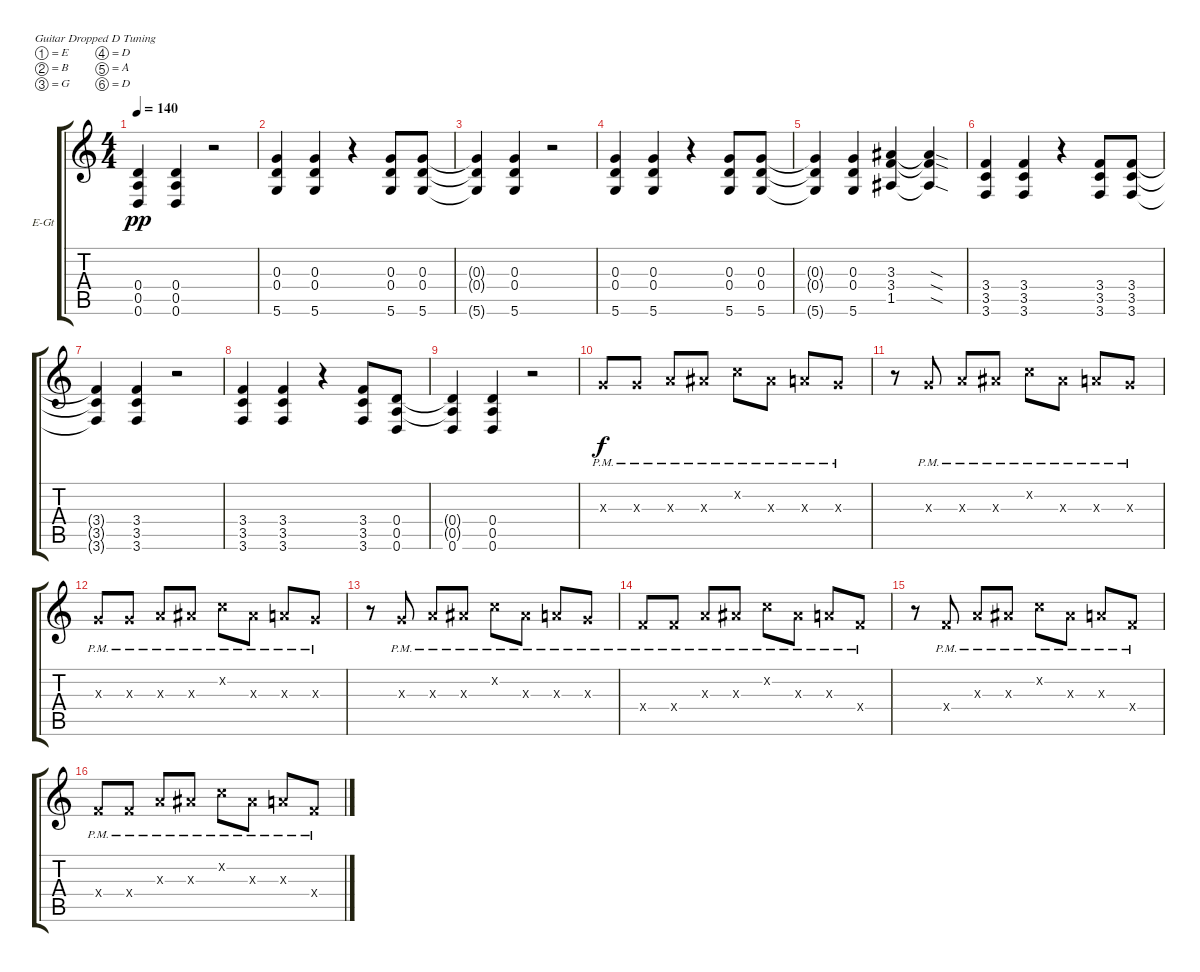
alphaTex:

\defaultSystemsLayout 4
\bracketExtendMode groupsimilarinstruments
\firstSystemTrackNameOrientation horizontal
\otherSystemsTrackNameOrientation horizontal
\track ("Electric Guitar" "E-Gt") {instrument distortionguitar}
\staff {score tabs}
\tuning (E4 B3 G3 D3 A2 D2)
\ts (4 4)
\tempo 140
\clef g2
\scale
0.333333
\ks c
(0.4{t} 0.5{t} 0.6).4{dy pp} (0.4 0.5 0.6).4 r.2 |
\scale
0.333333 (0.3 0.4 5.6).4 (0.3 0.4 5.6).4 r.4 (0.3 0.4 5.6).8 (0.3 0.4 5.6).8 |
\scale
0.333333 (0.3{t} 0.4{t} 5.6{t}).4 (0.3 0.4 5.6).4 r.2 |
\scale
0.333333 (0.3 0.4 5.6).4 (0.3 0.4 5.6).4 r.4 (0.3 0.4 5.6).8 (0.3 0.4 5.6).8 |
\scale
0.333333 (0.3{t} 0.4{t} 5.6{t}).4 (0.3 0.4 5.6).4 (3.3 3.4 1.5).4 (3.3{sod t} 3.4{sod t} 1.5{sod t}).4 |
\scale
0.333333 (3.4 3.5 3.6).4 (3.4 3.5 3.6).4 r.4 (3.4 3.5 3.6).8 (3.4 3.5 3.6).8 |
\scale
0.333333 (3.4{t} 3.5{t} 3.6{t}).4 (3.4 3.5 3.6).4 r.2 |
\scale
0.333333 (3.4 3.5 3.6).4 (3.4 3.5 3.6).4 r.4 (3.4 3.5 3.6).8 (0.4 0.5 0.6).8 |
\scale
0.333333 (0.4{t} 0.5{t} 0.6).4 (0.4 0.5 0.6).4 r.2 |
\scale
0.333333 0.3{pm x}.8{dy f} 0.3{pm x}.8 2.3{pm x}.8 3.3{pm x}.8 1.2{pm x}.8 3.3{pm x}.8 2.3{pm x}.8 0.3{pm x}.8 |
\scale
0.333333 r.8 0.3{pm x}.8 2.3{pm x}.8 3.3{pm x}.8 1.2{pm x}.8 3.3{pm x}.8 2.3{pm x}.8 0.3{pm x}.8 |
\scale
0.333333 0.3{pm x}.8 0.3{pm x}.8 2.3{pm x}.8 3.3{pm x}.8 1.2{pm x}.8 3.3{pm x}.8 2.3{pm x}.8 0.3{pm x}.8 |
\scale
0.333333 r.8 0.3{pm x}.8 2.3{pm x}.8 3.3{pm x}.8 1.2{pm x}.8 3.3{pm x}.8 2.3{pm x}.8 0.3{pm x}.8 |
\scale
0.333333 3.4{pm x}.8 3.4{pm x}.8 2.3{pm x}.8 3.3{pm x}.8 1.2{pm x}.8 3.3{pm x}.8 2.3{pm x}.8 3.4{pm x}.8 |
\scale
0.333333 r.8 3.4{pm x}.8 2.3{pm x}.8 3.3{pm x}.8 1.2{pm x}.8 3.3{pm x}.8 2.3{pm x}.8 3.4{pm x}.8 |
\scale
0.333333 3.4{pm x}.8 3.4{pm x}.8 2.3{pm x}.8 3.3{pm x}.8 1.2{pm x}.8 3.3{pm x}.8 2.3{pm x}.8 3.4{pm x}.8
